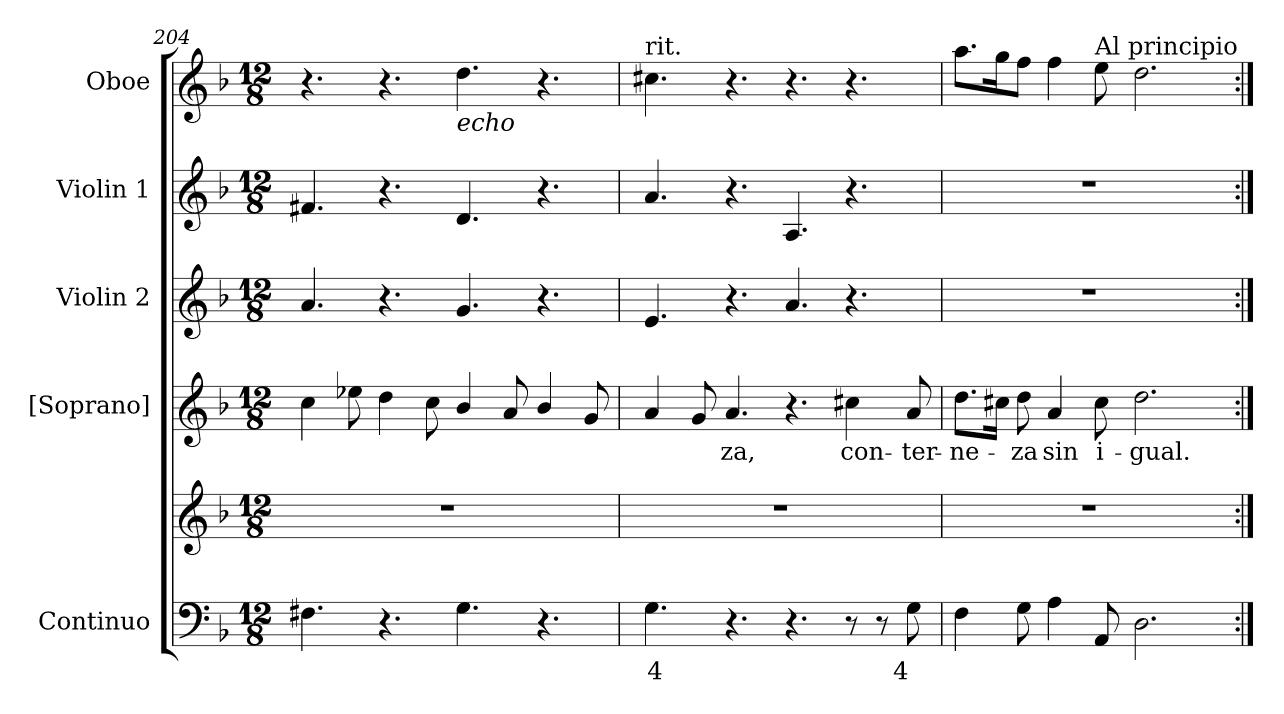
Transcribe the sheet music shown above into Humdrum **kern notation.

**kern	**text	**kern	**kern	**text	**kern	**kern	**kern
*part5	*part5	*part5	*part4	*part4	*part3	*part2	*part1
*staff6	*staff6	*staff5	*staff4	*staff4	*staff3	*staff2	*staff1
*I"Continuo	*	*	*I"[Soprano]	*	*I"Violin 2	*I"Violin 1	*I"Oboe
*I'Cont.	*	*	*I'S.	*	*I'Vln. 2	*I'Vln. 1	*I'Ob.
*clefF4	*	*clefG2	*clefG2	*	*clefG2	*clefG2	*clefG2
*k[b-]	*	*k[b-]	*k[b-]	*	*k[b-]	*k[b-]	*k[b-]
*F:	*	*F:	*F:	*	*F:	*F:	*F:
*M12/8	*	*M12/8	*M12/8	*	*M12/8	*M12/8	*M12/8
=204	=204	=204	=204	=204	=204	=204	=204
!	!	!LO:N:vis=1	!	!	!	!	!
4.F#Xi\	.	1.r	4cci\	.	4.ai/	4.f#Xi/	4.r
.	.	.	8ee-Xi\	.	.	.	.
4.r	.	.	4ddi\	.	4.r	4.r	4.r
.	.	.	8cci\	.	.	.	.
!	!	!	!	!	!	!	!LO:TX:b:i:t=echo
4.Gi\	.	.	4b-i/	.	4.gi/	4.di/	4.ddi\
.	.	.	8ai/	.	.	.	.
4.r	.	.	4b-i/	.	4.r	4.r	4.r
.	.	.	8gi/	.	.	.	.
!!LO:PB:g=z
=205	=205	=205	=205	=205	=205	=205	=205
!	!	!	!	!	!	!	!LO:TX:t=rit.
!	!LO:LY:b:color=#000000	!LO:N:vis=1	!	!	!	!	!
4.Gi\	4	1.r	4ai/	.	4.ei/	4.ai/	4.cc#Xi\
.	.	.	8gi/	.	.	.	.
!	!	!	!	!LO:LY:b:color=#000000	!	!	!
4.r	.	.	4.ai/	-za,	4.r	4.r	4.r
4.r	.	.	4.r	.	4.ai/	4.Ai/	4.r
!	!	!	!	!LO:LY:b:color=#000000	!	!	!
8r	.	.	4cc#Xi\	con-	4.r	4.r	4.r
8r	.	.	.	.	.	.	.
!	!LO:LY:b:color=#000000	!	!	!	!	!	!
!	!	!	!	!LO:LY:b:color=#000000	!	!	!
8Gi\	4	.	8ai/	-ter-	.	.	.
=206	=206	=206	=206	=206	=206	=206	=206
!	!	!LO:N:vis=1	!	!	!	!	!
!	!	!	!	!LO:LY:b:color=#000000	!LO:N:vis=1	!LO:N:vis=1	!
4Fi\	.	1.r	8.ddi\L	-ne-	1.r	1.r	8.aai\L
.	.	.	16cc#Xi\Jk	.	.	.	16ggi\k
!	!	!	!	!LO:LY:b:color=#000000	!	!	!
8Gi\	.	.	8ddi\	-za	.	.	8ffi\J
!	!	!	!	!LO:LY:b:color=#000000	!	!	!
4Ai\	.	.	4ai/	sin	.	.	4ffi\
!	!	!	!	!	!	!	!LO:TX:a:t=Al principio
!	!	!	!	!LO:LY:b:color=#000000	!	!	!
8AAi/	.	.	8cc#i\	i-	.	.	8eei\
!	!	!	!	!LO:LY:b:color=#000000	!	!	!
2.Di\	.	.	2.ddi\	-gual.	.	.	2.ddi\
=:|!	=:|!	=:|!	=:|!	=:|!	=:|!	=:|!	=:|!
*-	*-	*-	*-	*-	*-	*-	*-
